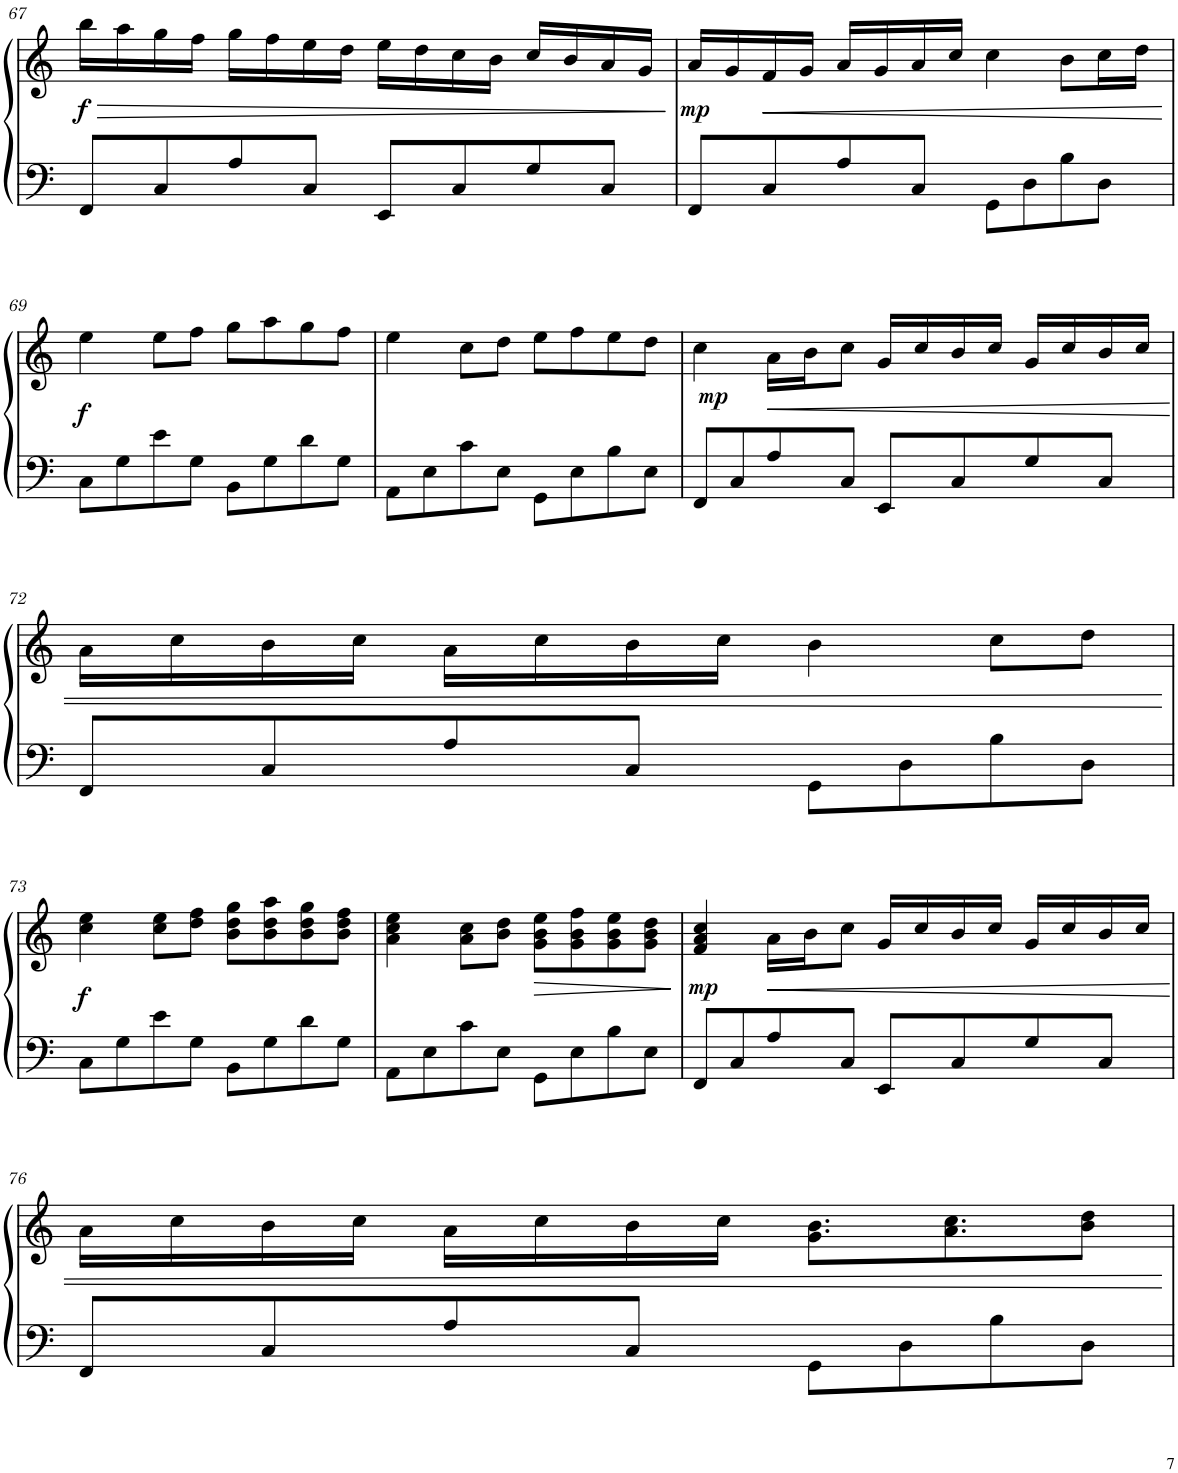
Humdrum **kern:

**kern	**kern	**dynam
*part1	*part1	*part1
*staff2	*staff1	*staff1/2
*I"Piano	*	*
*I'Pno.	*	*
!!LO:PB:g=z
*clefF4	*clefG2	*
*k[]	*k[]	*
*M4/4	*M4/4	*
=67	=67	=67
!	!	!LO:HP:b
!	!	!LO:DY:n=1:b
8FF/L	16bb\LL	> f
.	16aa\	.
8C/	16gg\	.
.	16ff\JJ	.
8A/	16gg\LL	.
.	16ff\	.
8C/J	16ee\	.
.	16dd\JJ	.
8EE/L	16ee\LL	.
.	16dd\	.
8C/	16cc\	.
.	16b\JJ	.
8G/	16cc/LL	.
.	16b/	.
8C/J	16a/	.
.	16g/JJ	.
.	.	]
=68	=68	=68
!	!	!LO:DY:b
8FF/L	16a/LL	mp
.	16g/	.
!	!	!LO:HP:b
8C/	16f/	<
.	16g/JJ	.
8A/	16a/LL	.
.	16g/	.
8C/J	16a/	.
.	16cc/JJ	.
8GG\L	4cc\	.
8D\	.	.
8B\	8b\L	.
8D\J	16cc\L	.
.	16dd\JJ	.
.	.	[
!!LO:LB:g=z
=69	=69	=69
!	!	!LO:DY:b
8C\L	4ee\	f
8G\	.	.
8e\	8ee\L	.
8G\J	8ff\J	.
8BB\L	8gg\L	.
8G\	8aa\	.
8d\	8gg\	.
8G\J	8ff\J	.
=70	=70	=70
8AA\L	4ee\	.
8E\	.	.
8c\	8cc\L	.
8E\J	8dd\J	.
8GG\L	8ee\L	.
8E\	8ff\	.
8B\	8ee\	.
8E\J	8dd\J	.
=71	=71	=71
!	!	!LO:DY:b
8FF/L	4cc\	mp
8C/	.	.
!	!	!LO:HP:b
8A/	16a\LL	<
.	16b\J	.
8C/J	8cc\J	.
8EE/L	16g/LL	.
.	16cc/	.
8C/	16b/	.
.	16cc/JJ	.
8G/	16g/LL	.
.	16cc/	.
8C/J	16b/	.
.	16cc/JJ	.
!!LO:LB:g=z
=72	=72	=72
8FF/L	16a\LL	.
.	16cc\	.
8C/	16b\	.
.	16cc\JJ	.
8A/	16a\LL	.
.	16cc\	.
8C/J	16b\	.
.	16cc\JJ	.
8GG\L	4b\	.
8D\	.	.
8B\	8cc\L	.
8D\J	8dd\J	.
.	.	[
!!LO:LB:g=z
=73	=73	=73
!	!	!LO:DY:b
8C\L	4cc\ 4ee\	f
8G\	.	.
8e\	8cc\ 8ee\L	.
8G\J	8dd\ 8ff\J	.
8BB\L	8b\ 8dd\ 8gg\L	.
8G\	8b\ 8dd\ 8aa\	.
8d\	8b\ 8dd\ 8gg\	.
8G\J	8b\ 8dd\ 8ff\J	.
=74	=74	=74
8AA\L	4a\ 4cc\ 4ee\	.
8E\	.	.
8c\	8a\ 8cc\L	.
8E\J	8b\ 8dd\J	.
!	!	!LO:HP:b
8GG\L	8g\ 8b\ 8ee\L	>
8E\	8g\ 8b\ 8ff\	.
8B\	8g\ 8b\ 8ee\	.
8E\J	8g\ 8b\ 8dd\J	.
.	.	]
=75	=75	=75
!	!	!LO:DY:b
8FF/L	4f/ 4a/ 4cc/	mp
8C/	.	.
!	!	!LO:HP:b
8A/	16a\LL	<
.	16b\J	.
8C/J	8cc\J	.
8EE/L	16g/LL	.
.	16cc/	.
8C/	16b/	.
.	16cc/JJ	.
8G/	16g/LL	.
.	16cc/	.
8C/J	16b/	.
.	16cc/JJ	.
!!LO:LB:g=z
=76	=76	=76
8FF/L	16a\LL	.
.	16cc\	.
8C/	16b\	.
.	16cc\JJ	.
8A/	16a\LL	.
.	16cc\	.
8C/J	16b\	.
.	16cc\JJ	.
8GG\L	8.g\ 8.b\L	.
8D\	.	.
.	8.a\ 8.cc\	.
8B\	.	.
8D\J	8b\ 8dd\J	.
.	.	[
=	=	=
*-	*-	*-
